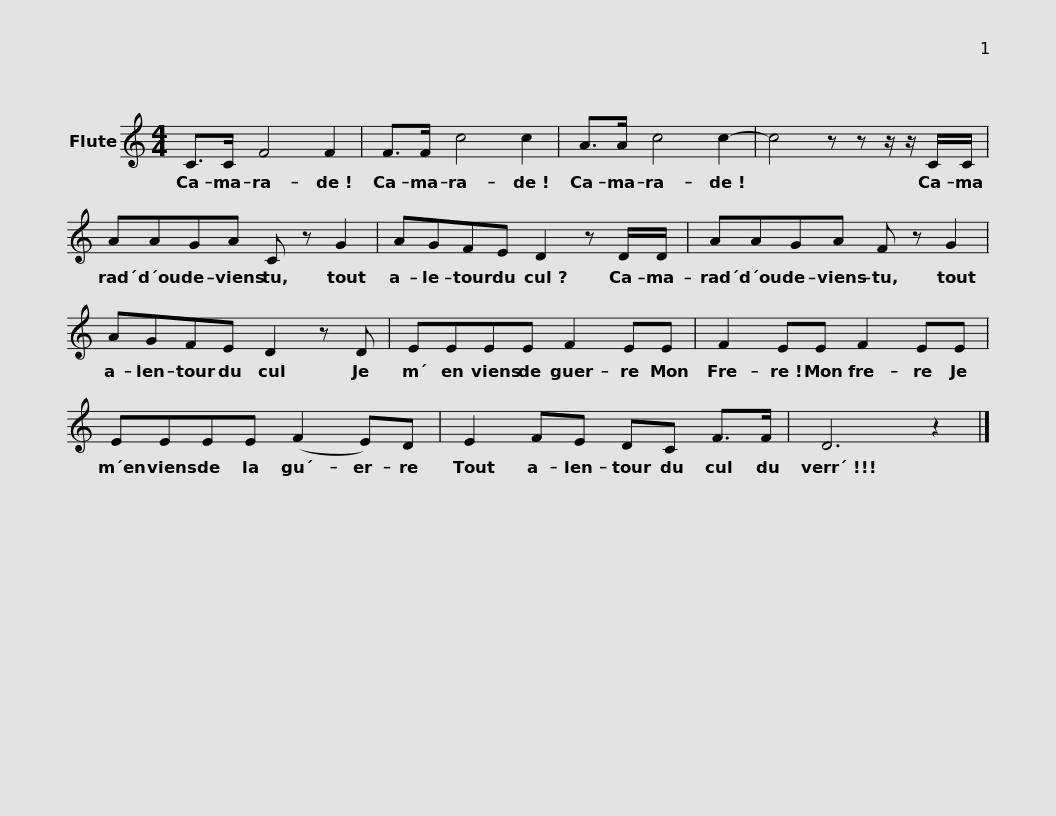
X:1
L:1/8
M:4/4
I:linebreak $
K:C
V:1 treble
V:1
 C>C F4 F2 | F>F c4 c2 | A>A c4 c2- | c4 z z z/ z/ C/C/ |$ AAGA C z G2 | %5
 AGFE D2 z D/D/ |$ AAGA F z G2 | AGFE D2 z D |$ EEEE F2 EE | F2 EE F2 EE | %10
 EEEE (F2 E)D | E2 FE DC F>F |$ D6 z2 |] %13
